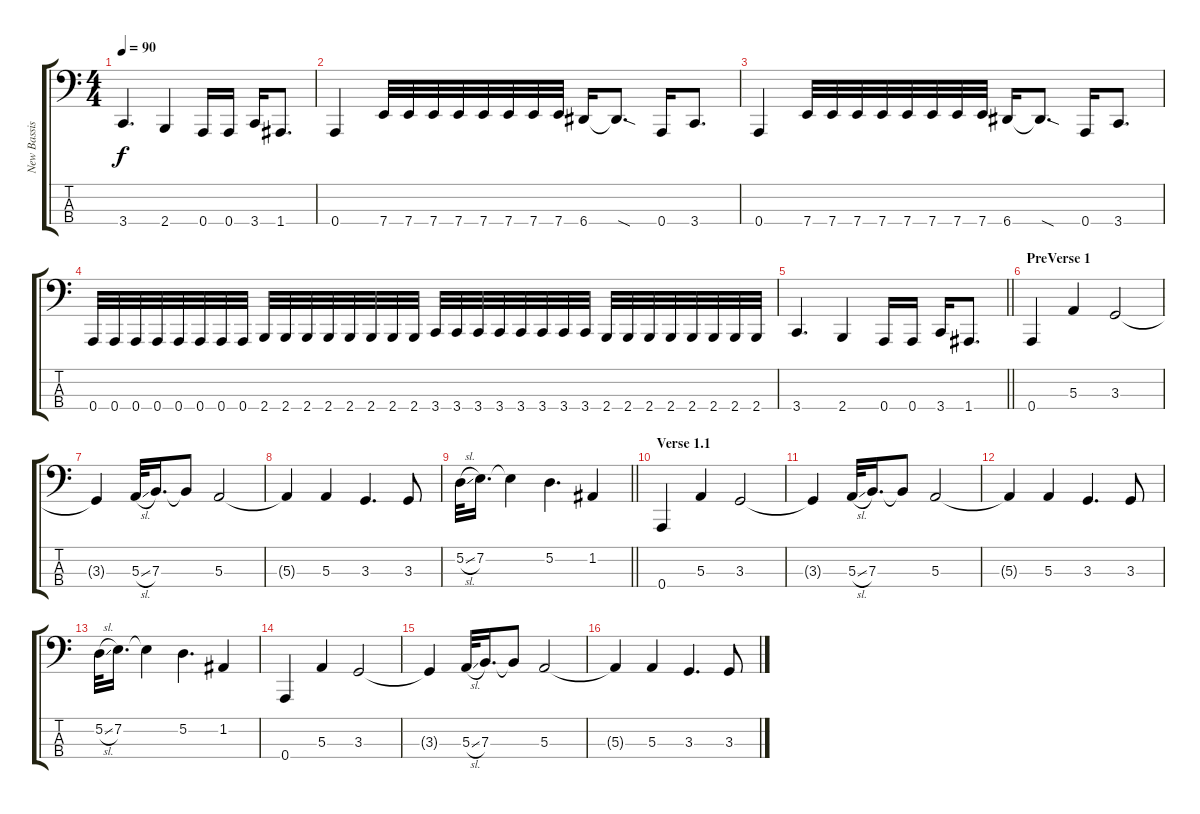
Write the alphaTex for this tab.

\track ("New Bassist" "New Bassis") {instrument electricbasspick}
\staff {score tabs}
\tuning (D2 A1 E1 A0) {hide}
\ts (4 4)
\tempo 90
\clef f4
\ks c
3.4.4{d dy f} 2.4.4 0.4.16 0.4.16 3.4.16 1.4.8{d} |
0.4.4 7.4.32 7.4.32 7.4.32 7.4.32 7.4.32 7.4.32 7.4.32 7.4.32 6.4.16 6.4{sod t}.8{d} 0.4.16 3.4.8{d} |
0.4.4 7.4.32 7.4.32 7.4.32 7.4.32 7.4.32 7.4.32 7.4.32 7.4.32 6.4.16 6.4{sod t}.8{d} 0.4.16 3.4.8{d} |
0.4.32 0.4.32 0.4.32 0.4.32 0.4.32 0.4.32 0.4.32 0.4.32 2.4.32 2.4.32 2.4.32 2.4.32 2.4.32 2.4.32 2.4.32 2.4.32 3.4.32 3.4.32 3.4.32 3.4.32 3.4.32 3.4.32 3.4.32 3.4.32 2.4.32 2.4.32 2.4.32 2.4.32 2.4.32 2.4.32 2.4.32 2.4.32 |
\barLineRight lightlight
3.4.4{d} 2.4.4 0.4.16 0.4.16 3.4.16 1.4.8{d} |
\section ("" "PreVerse 1")
0.4.4{volume 16 instrument acousticbass} 5.3.4 3.3.2 |
3.3{t}.4 5.3{sl}.32 7.3.16{d} 7.3{t}.8 5.3.2 |
5.3{t}.4 5.3.4 3.3.4{d} 3.3.8 |
\barLineRight lightlight
5.2{sl}.32 7.2.16{d} 7.2{t}.4 5.2.4{d} 1.2.4 |
\section ("" "Verse 1.1")
0.4.4 5.3.4 3.3.2 |
3.3{t}.4 5.3{sl}.32 7.3.16{d} 7.3{t}.8 5.3.2 |
5.3{t}.4 5.3.4 3.3.4{d} 3.3.8 |
5.2{sl}.32 7.2.16{d} 7.2{t}.4 5.2.4{d} 1.2.4 |
0.4.4 5.3.4 3.3.2 |
3.3{t}.4 5.3{sl}.32 7.3.16{d} 7.3{t}.8 5.3.2 |
5.3{t}.4 5.3.4 3.3.4{d} 3.3.8
